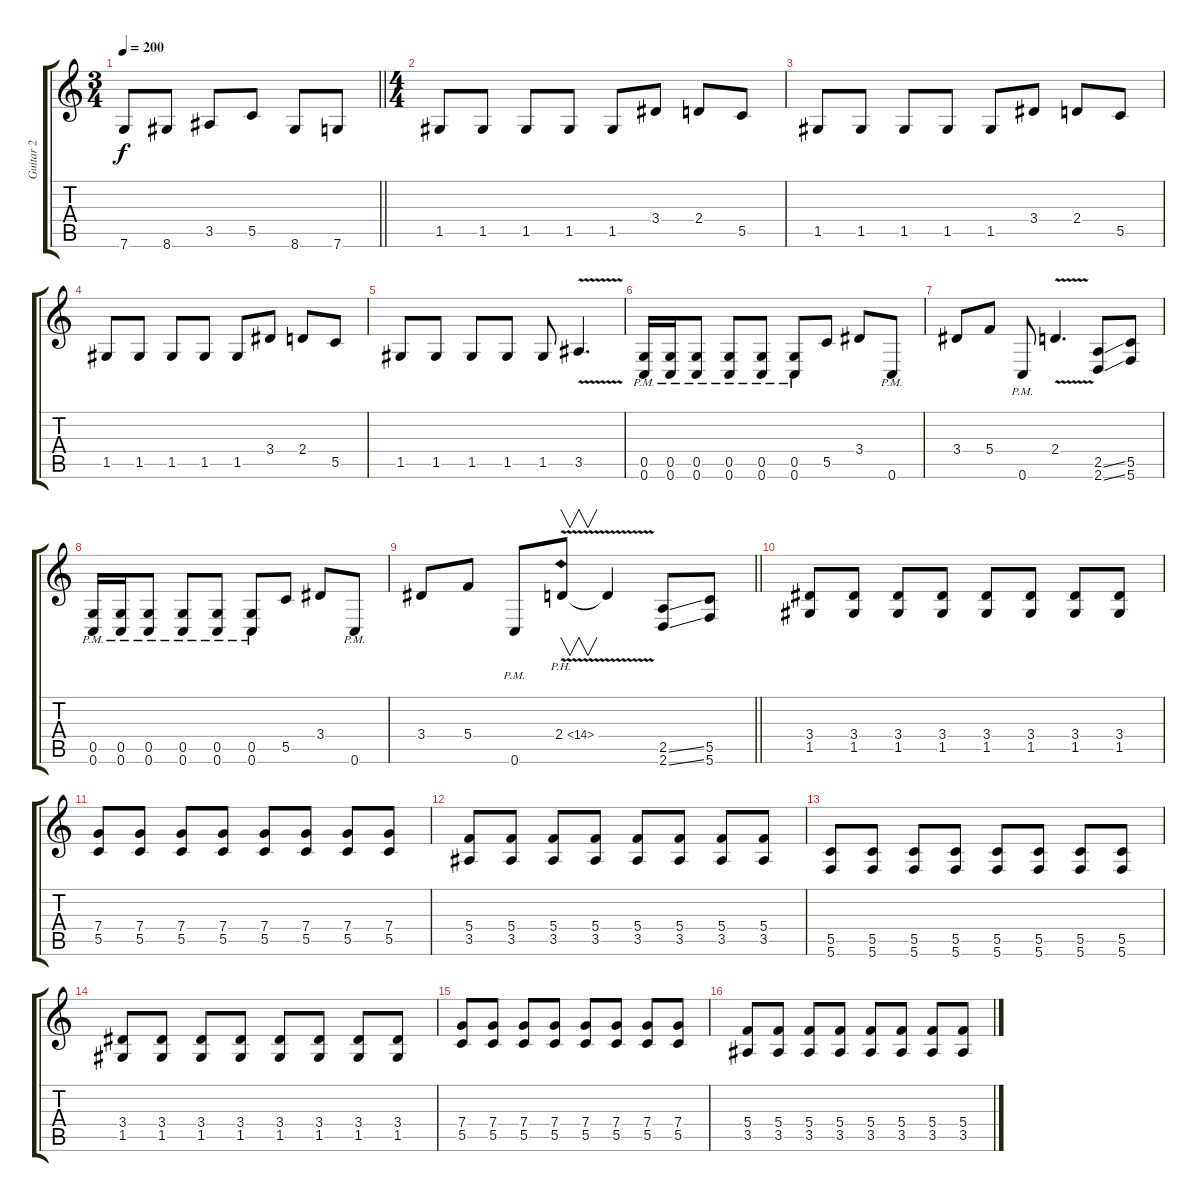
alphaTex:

\track ("Guitar 2" "Guitar 2") {instrument distortionguitar}
\staff {score tabs}
\tuning (D4 A3 F3 C3 G2 C2) {hide}
\ts (3 4)
\tempo 200
\clef g2
\barLineRight lightlight
\ks c
7.6.8{dy f} 8.6.8 3.5.8 5.5.8 8.6.8 7.6.8 |
\ts (4 4)
1.5.8{balance 16} 1.5.8 1.5.8 1.5.8 1.5.8 3.4.8 2.4.8 5.5.8 |
1.5.8 1.5.8 1.5.8 1.5.8 1.5.8 3.4.8 2.4.8 5.5.8 |
1.5.8 1.5.8 1.5.8 1.5.8 1.5.8 3.4.8 2.4.8 5.5.8 |
1.5.8 1.5.8 1.5.8 1.5.8 1.5.8 3.5{v}.4{d} |
(0.5{pm} 0.6{pm}).16 (0.5{pm} 0.6{pm}).16 (0.5{pm} 0.6{pm}).8 (0.5{pm} 0.6{pm}).8 (0.5{pm} 0.6{pm}).8 (0.5{pm} 0.6{pm}).8 5.5.8 3.4.8 0.6{pm}.8 |
3.4.8 5.4.8 0.6{pm}.8 2.4{v}.4{d} (2.5{ss} 2.6{ss}).8 (5.5 5.6).8 |
(0.5{pm} 0.6{pm}).16 (0.5{pm} 0.6{pm}).16 (0.5{pm} 0.6{pm}).8 (0.5{pm} 0.6{pm}).8 (0.5{pm} 0.6{pm}).8 (0.5{pm} 0.6{pm}).8 5.5.8 3.4.8 0.6{pm}.8 |
\barLineRight lightlight
3.4.8 5.4.8 0.6{pm}.8 2.4{ph 12 v}.8{v} 2.4{t}.4 (2.5{ss} 2.6{ss}).8 (5.5 5.6).8 |
(3.4 1.5).8{balance 12} (3.4 1.5).8 (3.4 1.5).8 (3.4 1.5).8 (3.4 1.5).8 (3.4 1.5).8 (3.4 1.5).8 (3.4 1.5).8 |
(7.4 5.5).8 (7.4 5.5).8 (7.4 5.5).8 (7.4 5.5).8 (7.4 5.5).8 (7.4 5.5).8 (7.4 5.5).8 (7.4 5.5).8 |
(5.4 3.5).8 (5.4 3.5).8 (5.4 3.5).8 (5.4 3.5).8 (5.4 3.5).8 (5.4 3.5).8 (5.4 3.5).8 (5.4 3.5).8 |
(5.5 5.6).8 (5.5 5.6).8 (5.5 5.6).8 (5.5 5.6).8 (5.5 5.6).8 (5.5 5.6).8 (5.5 5.6).8 (5.5 5.6).8 |
(3.4 1.5).8 (3.4 1.5).8 (3.4 1.5).8 (3.4 1.5).8 (3.4 1.5).8 (3.4 1.5).8 (3.4 1.5).8 (3.4 1.5).8 |
(7.4 5.5).8 (7.4 5.5).8 (7.4 5.5).8 (7.4 5.5).8 (7.4 5.5).8 (7.4 5.5).8 (7.4 5.5).8 (7.4 5.5).8 |
(5.4 3.5).8 (5.4 3.5).8 (5.4 3.5).8 (5.4 3.5).8 (5.4 3.5).8 (5.4 3.5).8 (5.4 3.5).8 (5.4 3.5).8
